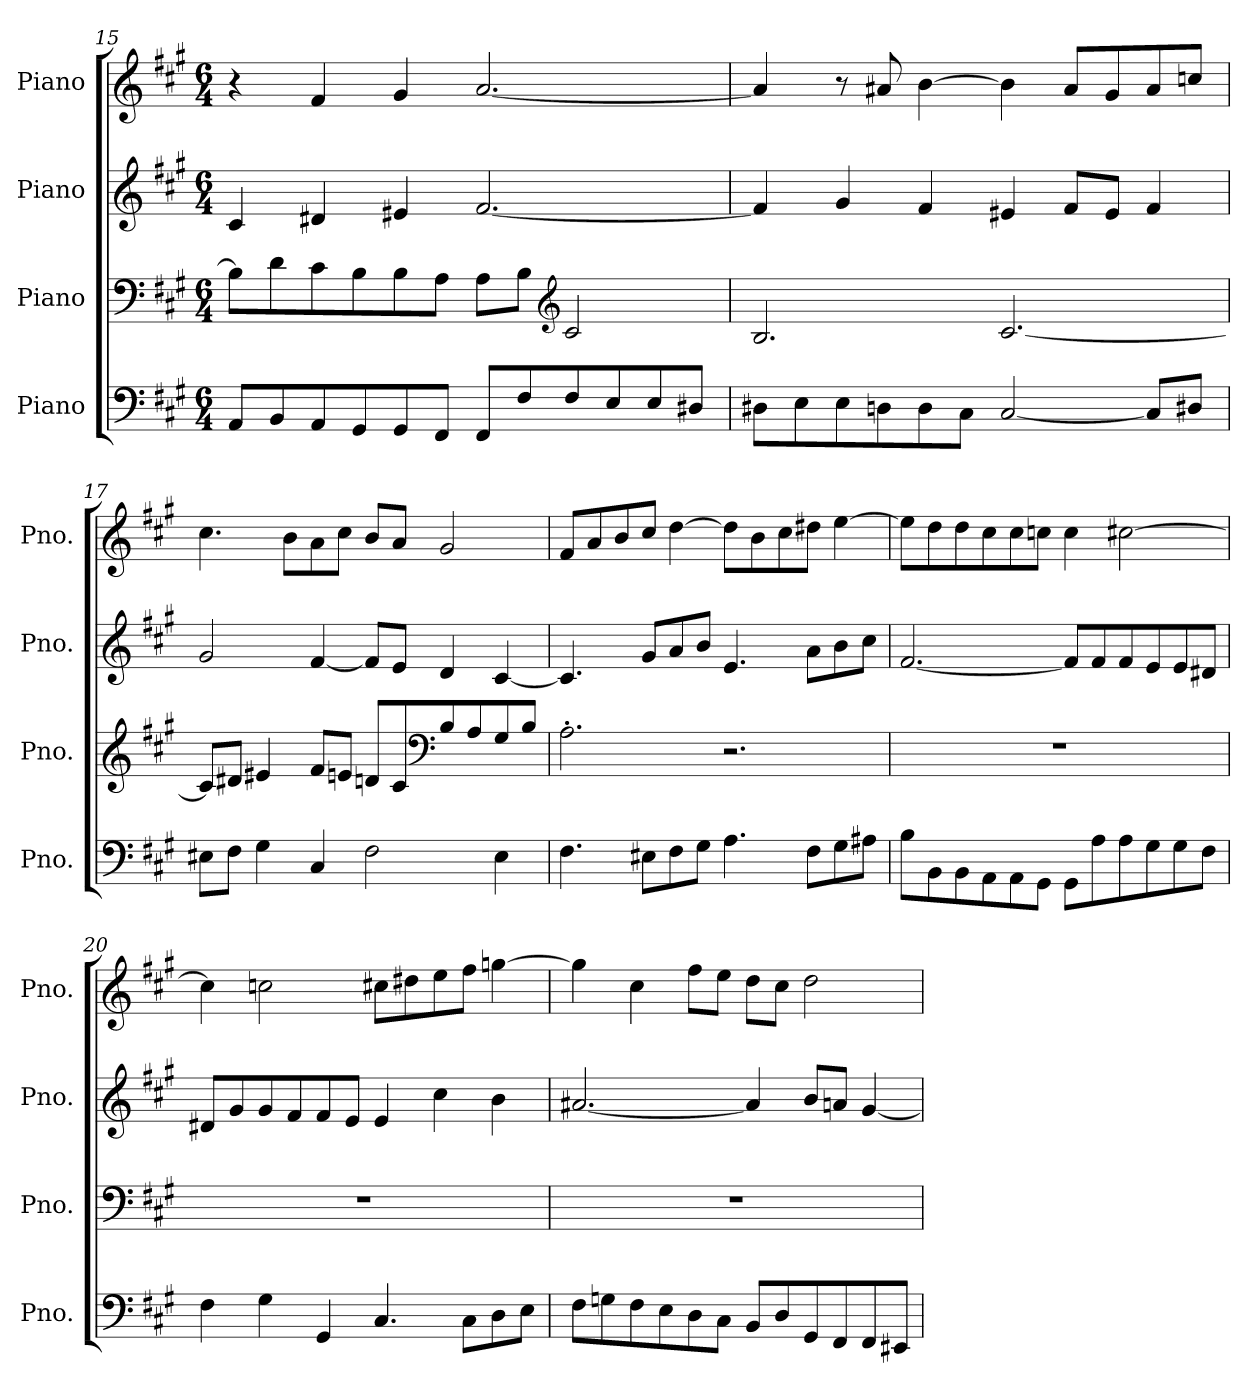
**kern	**kern	**kern	**kern
*part4	*part3	*part2	*part1
*staff4	*staff3	*staff2	*staff1
*I"Piano	*I"Piano	*I"Piano	*I"Piano
*I'Pno.	*I'Pno.	*I'Pno.	*I'Pno.
*clefF4	*clefF4	*clefG2	*clefG2
*k[f#c#g#]	*k[f#c#g#]	*k[f#c#g#]	*k[f#c#g#]
*M6/4	*M6/4	*M6/4	*M6/4
=15	=15	=15	=15
8AA/L	8B\L]	4c#/	4r
8BB/	8d\	.	.
8AA/	8c#\	4d#X/	4f#/
8GG#/	8B\	.	.
8GG#/	8B\	4e#X/	4g#/
8FF#/J	8A\J	.	.
8FF#/L	8A\L	[2.f#/	[2.a/
8F#/	8B\J	.	.
*	*clefG2	*	*
8F#/	2c#/	.	.
8E/	.	.	.
8E/	.	.	.
8D#X/J	.	.	.
=16	=16	=16	=16
8D#X\L	2.B/	4f#/]	4a/]
8E\	.	.	.
8E\	.	4g#/	8r
8Dn\	.	.	8a#X/
8D\	.	4f#/	[4b\
8C#\J	.	.	.
[2C#/	[2.c#/	4e#X/	4b\]
.	.	8f#/L	8a#/L
.	.	8e#/J	8g#/
8C#/L]	.	4f#/	8a#/
8D#X/J	.	.	8ccn/J
!!LO:LB:g=z
=17	=17	=17	=17
8E#X\L	8c#/L]	2g#/	4.cc#\
8F#\J	8d#X/J	.	.
4G#\	4e#X/	.	.
.	.	.	8b\L
4C#/	8f#/L	[4f#/	8a\
.	8en/J	.	8cc#\J
2F#\	8dn/L	8f#/L]	8b/L
.	8c#/	8e/J	8a/J
*	*clefF4	*	*
.	8B/	4d/	2g#/
.	8A/	.	.
4E#\	8G#/	[4c#/	.
.	8B/J	.	.
=18	=18	=18	=18
4.F#\	2.A'\	4.c#/]	8f#/L
.	.	.	8a/
.	.	.	8b/
8E#X\L	.	8g#/L	8cc#/J
8F#\	.	8a/	[4dd\
8G#\J	.	8b/J	.
4.A\	2.r	4.e/	8dd\L]
.	.	.	8b\
.	.	.	8cc#\
8F#\L	.	8a\L	8dd#X\J
8G#\	.	8b\	[4ee\
8A#X\J	.	8cc#\J	.
!!LO:LB:g=z
=19	=19	=19	=19
8B\L	1.r	[2.f#/	8ee\L]
8BB\	.	.	8dd\
8BB\	.	.	8dd\
8AA\	.	.	8cc#\
8AA\	.	.	8cc#\
8GG#\J	.	.	8ccn\J
8GG#\L	.	8f#/L]	4cc\
8A\	.	8f#/	.
8A\	.	8f#/	[2cc#X\
8G#\	.	8e/	.
8G#\	.	8e/	.
8F#\J	.	8d#X/J	.
=20	=20	=20	=20
4F#\	1.r	8d#X/L	4cc#\]
.	.	8g#/	.
4G#\	.	8g#/	2ccn\
.	.	8f#/	.
4GG#/	.	8f#/	.
.	.	8e/J	.
4.C#/	.	4e/	8cc#X\L
.	.	.	8dd#X\
.	.	4cc#\	8ee\
8C#\L	.	.	8ff#\J
8D\	.	4b\	[4ggn\
8E\J	.	.	.
=21	=21	=21	=21
8F#\L	1.r	[2.a#X/	4gg\]
8Gn\	.	.	.
8F#\	.	.	4cc#\
8E\	.	.	.
8D\	.	.	8ff#\L
8C#\J	.	.	8ee\J
8BB/L	.	4a#/]	8dd\L
8D/	.	.	8cc#\J
8GG#/	.	8b/L	2dd\
8FF#/	.	8an/J	.
8FF#/	.	[4g#/	.
8EE#X/J	.	.	.
=	=	=	=
*-	*-	*-	*-
